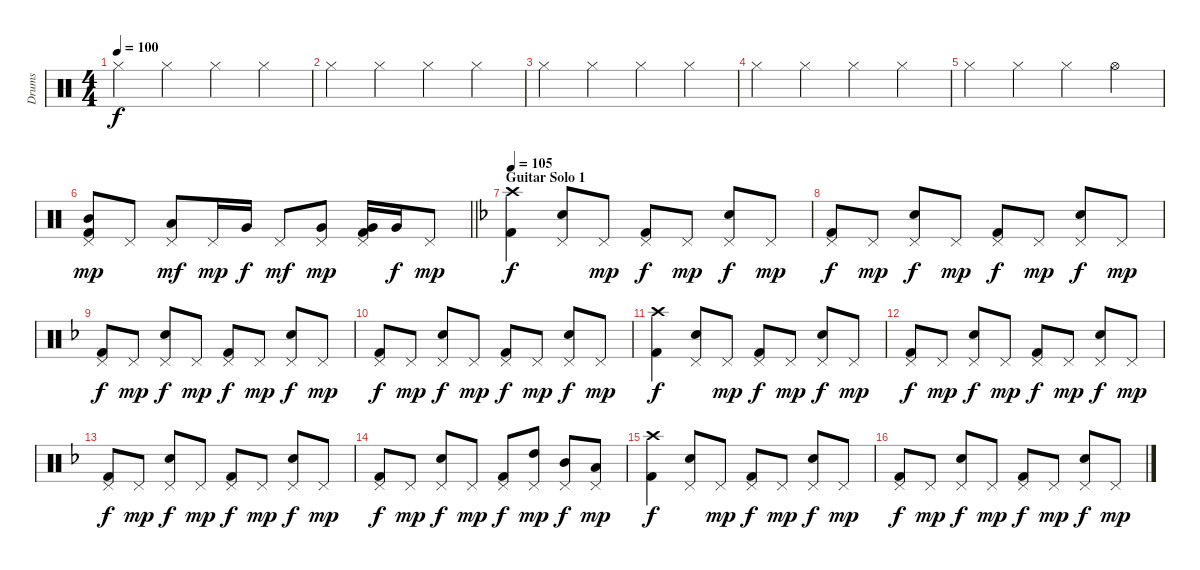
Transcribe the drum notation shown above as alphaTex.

\track ("Drums" "Drums") {instrument percussion}
\staff {score}
\articulation defaults
\ts (4 4)
\tempo 100
\clef neutral
\ks c "Hi-Hat (closed)".4{dy f} "Hi-Hat (closed)".4 "Hi-Hat (closed)".4 "Hi-Hat (closed)".4
|
"Hi-Hat (closed)".4 "Hi-Hat (closed)".4 "Hi-Hat (closed)".4 "Hi-Hat (closed)".4 |
"Hi-Hat (closed)".4 "Hi-Hat (closed)".4 "Hi-Hat (closed)".4 "Hi-Hat (closed)".4 |
"Hi-Hat (closed)".4 "Hi-Hat (closed)".4 "Hi-Hat (closed)".4 "Hi-Hat (closed)".4 |
"Hi-Hat (closed)".4 "Hi-Hat (closed)".4 "Hi-Hat (closed)".4 "Hi-Hat (open)".4 |
\barLineRight lightlight
("Pedal Hi-Hat (hit)" "Mid Tom (hit)" "Kick (hit) 2").8{dy mp} "Pedal Hi-Hat (hit)".8 ("Pedal Hi-Hat (hit)" "Low Tom (hit)").8{dy mf} "Pedal Hi-Hat (hit)".16{dy mp} "Very Low Tom (hit)".16{dy f} "Pedal Hi-Hat (hit)".8{dy mf} ("Pedal Hi-Hat (hit)" "Very Low Tom (hit)").8{dy mp} ("Pedal Hi-Hat (hit)" "Very Low Tom (hit)" "Kick (hit) 2").16 "Very Low Tom (hit)".16{dy f} "Pedal Hi-Hat (hit)".8{dy mp} |
\section ("" "Guitar Solo 1")
\tempo 105
\ks f
("Crash high (hit)" "Kick (hit) 2").4{dy f} ("Pedal Hi-Hat (hit)" "Electric Snare (hit)").8 "Pedal Hi-Hat (hit)".8{dy mp} ("Pedal Hi-Hat (hit)" "Kick (hit) 2").8{dy f} "Pedal Hi-Hat (hit)".8{dy mp} ("Pedal Hi-Hat (hit)" "Electric Snare (hit)").8{dy f} "Pedal Hi-Hat (hit)".8{dy mp} |
("Pedal Hi-Hat (hit)" "Kick (hit) 2").8{dy f} "Pedal Hi-Hat (hit)".8{dy mp} ("Pedal Hi-Hat (hit)" "Electric Snare (hit)").8{dy f} "Pedal Hi-Hat (hit)".8{dy mp} ("Pedal Hi-Hat (hit)" "Kick (hit) 2").8{dy f} "Pedal Hi-Hat (hit)".8{dy mp} ("Pedal Hi-Hat (hit)" "Electric Snare (hit)").8{dy f} "Pedal Hi-Hat (hit)".8{dy mp} |
("Pedal Hi-Hat (hit)" "Kick (hit) 2").8{dy f} "Pedal Hi-Hat (hit)".8{dy mp} ("Pedal Hi-Hat (hit)" "Electric Snare (hit)").8{dy f} "Pedal Hi-Hat (hit)".8{dy mp} ("Pedal Hi-Hat (hit)" "Kick (hit) 2").8{dy f} "Pedal Hi-Hat (hit)".8{dy mp} ("Pedal Hi-Hat (hit)" "Electric Snare (hit)").8{dy f} "Pedal Hi-Hat (hit)".8{dy mp} |
("Pedal Hi-Hat (hit)" "Kick (hit) 2").8{dy f} "Pedal Hi-Hat (hit)".8{dy mp} ("Pedal Hi-Hat (hit)" "Electric Snare (hit)").8{dy f} "Pedal Hi-Hat (hit)".8{dy mp} ("Pedal Hi-Hat (hit)" "Kick (hit) 2").8{dy f} "Pedal Hi-Hat (hit)".8{dy mp} ("Pedal Hi-Hat (hit)" "Electric Snare (hit)").8{dy f} "Pedal Hi-Hat (hit)".8{dy mp} |
("Crash high (hit)" "Kick (hit) 2").4{dy f} ("Pedal Hi-Hat (hit)" "Electric Snare (hit)").8 "Pedal Hi-Hat (hit)".8{dy mp} ("Pedal Hi-Hat (hit)" "Kick (hit) 2").8{dy f} "Pedal Hi-Hat (hit)".8{dy mp} ("Pedal Hi-Hat (hit)" "Electric Snare (hit)").8{dy f} "Pedal Hi-Hat (hit)".8{dy mp} |
("Pedal Hi-Hat (hit)" "Kick (hit) 2").8{dy f} "Pedal Hi-Hat (hit)".8{dy mp} ("Pedal Hi-Hat (hit)" "Electric Snare (hit)").8{dy f} "Pedal Hi-Hat (hit)".8{dy mp} ("Pedal Hi-Hat (hit)" "Kick (hit) 2").8{dy f} "Pedal Hi-Hat (hit)".8{dy mp} ("Pedal Hi-Hat (hit)" "Electric Snare (hit)").8{dy f} "Pedal Hi-Hat (hit)".8{dy mp} |
("Pedal Hi-Hat (hit)" "Kick (hit) 2").8{dy f} "Pedal Hi-Hat (hit)".8{dy mp} ("Pedal Hi-Hat (hit)" "Electric Snare (hit)").8{dy f} "Pedal Hi-Hat (hit)".8{dy mp} ("Pedal Hi-Hat (hit)" "Kick (hit) 2").8{dy f} "Pedal Hi-Hat (hit)".8{dy mp} ("Pedal Hi-Hat (hit)" "Electric Snare (hit)").8{dy f} "Pedal Hi-Hat (hit)".8{dy mp} |
("Pedal Hi-Hat (hit)" "Kick (hit) 2").8{dy f} "Pedal Hi-Hat (hit)".8{dy mp} ("Pedal Hi-Hat (hit)" "Electric Snare (hit)").8{dy f} "Pedal Hi-Hat (hit)".8{dy mp} ("Pedal Hi-Hat (hit)" "Kick (hit) 2").8{dy f} ("Pedal Hi-Hat (hit)" "High Tom (hit)").8{dy mp} ("Pedal Hi-Hat (hit)" "Mid Tom (hit)").8{dy f} ("Pedal Hi-Hat (hit)" "Low Tom (hit)").8{dy mp} |
("Crash high (hit)" "Kick (hit) 2").4{dy f} ("Pedal Hi-Hat (hit)" "Electric Snare (hit)").8 "Pedal Hi-Hat (hit)".8{dy mp} ("Pedal Hi-Hat (hit)" "Kick (hit) 2").8{dy f} "Pedal Hi-Hat (hit)".8{dy mp} ("Pedal Hi-Hat (hit)" "Electric Snare (hit)").8{dy f} "Pedal Hi-Hat (hit)".8{dy mp} |
("Pedal Hi-Hat (hit)" "Kick (hit) 2").8{dy f} "Pedal Hi-Hat (hit)".8{dy mp} ("Pedal Hi-Hat (hit)" "Electric Snare (hit)").8{dy f} "Pedal Hi-Hat (hit)".8{dy mp} ("Pedal Hi-Hat (hit)" "Kick (hit) 2").8{dy f} "Pedal Hi-Hat (hit)".8{dy mp} ("Pedal Hi-Hat (hit)" "Electric Snare (hit)").8{dy f} "Pedal Hi-Hat (hit)".8{dy mp}
